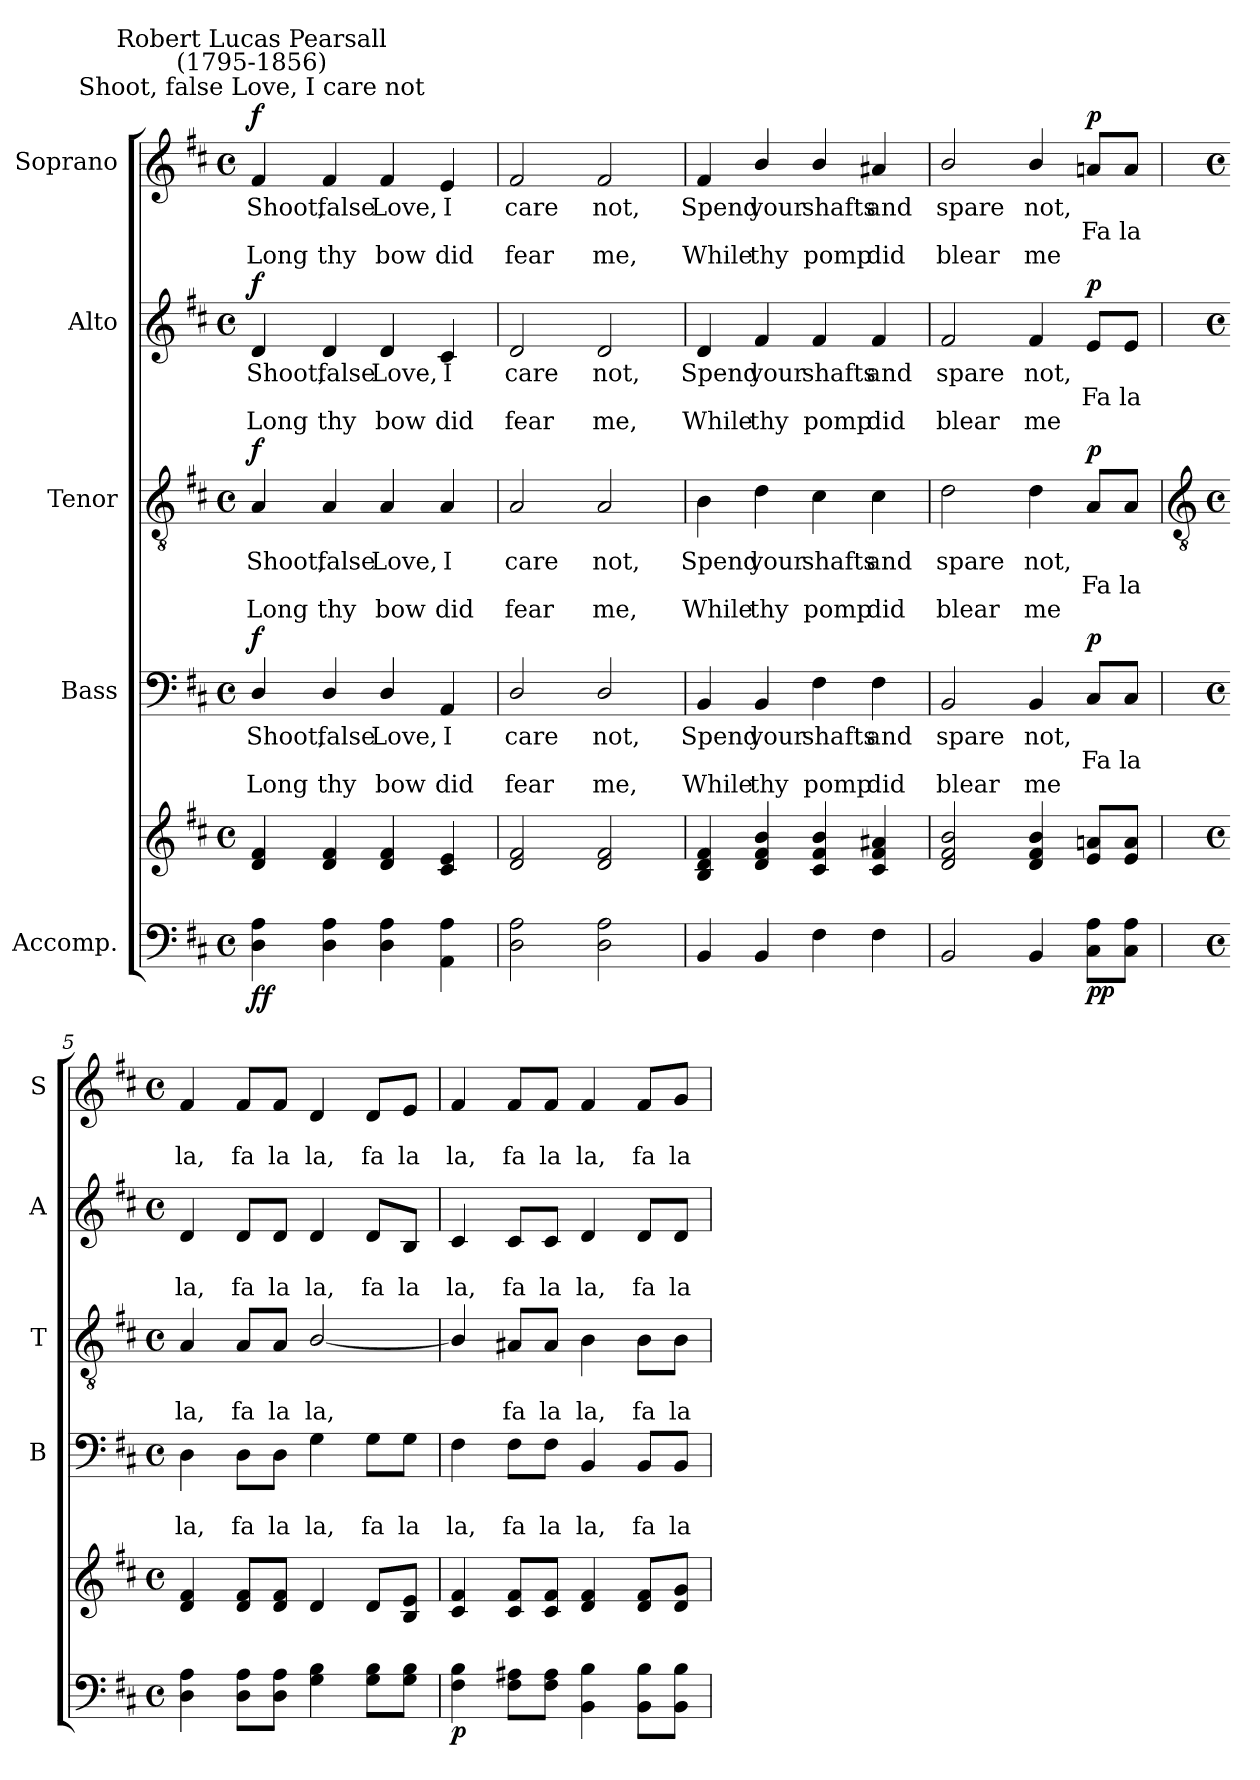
**kern	**kern	**dynam	**kern	**text	**text	**text	**dynam	**kern	**text	**text	**text	**dynam	**kern	**text	**text	**text	**dynam	**kern	**text	**text	**text	**dynam
*part5	*part5	*part5	*part4	*part4	*part4	*part4	*part4	*part3	*part3	*part3	*part3	*part3	*part2	*part2	*part2	*part2	*part2	*part1	*part1	*part1	*part1	*part1
*staff6	*staff5	*staff5/6	*staff4	*staff4	*staff4	*staff4	*staff4	*staff3	*staff3	*staff3	*staff3	*staff3	*staff2	*staff2	*staff2	*staff2	*staff2	*staff1	*staff1	*staff1	*staff1	*staff1
*I"Accomp.	*	*	*I"Bass	*	*	*	*	*I"Tenor	*	*	*	*	*I"Alto	*	*	*	*	*I"Soprano	*	*	*	*
*	*	*	*I'B	*	*	*	*	*I'T	*	*	*	*	*I'A	*	*	*	*	*I'S	*	*	*	*
*clefF4	*clefG2	*	*clefF4	*	*	*	*	*clefGv2	*	*	*	*	*clefG2	*	*	*	*	*clefG2	*	*	*	*
*k[f#c#]	*k[f#c#]	*	*k[f#c#]	*	*	*	*	*k[f#c#]	*	*	*	*	*k[f#c#]	*	*	*	*	*k[f#c#]	*	*	*	*
*D:	*D:	*	*D:	*	*	*	*	*D:	*	*	*	*	*D:	*	*	*	*	*D:	*	*	*	*
*M4/4	*M4/4	*	*M4/4	*	*	*	*	*M4/4	*	*	*	*	*M4/4	*	*	*	*	*M4/4	*	*	*	*
*met(c)	*met(c)	*	*met(c)	*	*	*	*	*met(c)	*	*	*	*	*met(c)	*	*	*	*	*met(c)	*	*	*	*
=1	=1	=1	=1	=1	=1	=1	=1	=1	=1	=1	=1	=1	=1	=1	=1	=1	=1	=1	=1	=1	=1	=1
!	!	!	!	!	!	!	!	!	!	!	!	!	!	!	!	!	!	!LO:TX:a:cj:t=Shoot, false Love, I care not	!	!	!	!
!	!	!	!	!	!	!	!	!	!	!	!	!	!	!	!	!	!	!LO:TX:a:cj:t=Robert Lucas Pearsall\n(1795-1856)	!	!	!	!
!	!	!LO:DY:b=2	!	!LO:LY:b	!	!LO:LY:b	!	!	!LO:LY:b	!	!LO:LY:b	!	!	!LO:LY:b	!	!LO:LY:b	!	!	!LO:LY:b	!	!LO:LY:b	!
!	!	!LO:DY:n=1:b	!	!	!	!	!LO:DY:b	!	!	!	!	!LO:DY:b	!	!	!	!	!LO:DY:b	!	!	!	!	!LO:DY:b
4D\ 4A\	4d/ 4f#/	f f	4D/	Shoot,	.	Long	f	4A	Shoot,	.	Long	f	4d	Shoot,	.	Long	f	4f#/	Shoot,	.	Long	f
!	!	!	!	!LO:LY:b	!	!LO:LY:b	!	!	!LO:LY:b	!	!LO:LY:b	!	!	!LO:LY:b	!	!LO:LY:b	!	!	!LO:LY:b	!	!LO:LY:b	!
4D\ 4A\	4d 4f#	.	4D/	false	.	thy	.	4A	false	.	thy	.	4d	false	.	thy	.	4f#	false	.	thy	.
!	!	!	!	!LO:LY:b	!	!LO:LY:b	!	!	!LO:LY:b	!	!LO:LY:b	!	!	!LO:LY:b	!	!LO:LY:b	!	!	!LO:LY:b	!	!LO:LY:b	!
4D\ 4A\	4d 4f#	.	4D/	Love,	.	bow	.	4A	Love,	.	bow	.	4d	Love,	.	bow	.	4f#	Love,	.	bow	.
!	!	!	!	!LO:LY:b	!	!LO:LY:b	!	!	!LO:LY:b	!	!LO:LY:b	!	!	!LO:LY:b	!	!LO:LY:b	!	!	!LO:LY:b	!	!LO:LY:b	!
4AA 4A	4c# 4e	.	4AA	I	.	did	.	4A	I	.	did	.	4c#	I	.	did	.	4e	I	.	did	.
=2	=2	=2	=2	=2	=2	=2	=2	=2	=2	=2	=2	=2	=2	=2	=2	=2	=2	=2	=2	=2	=2	=2
!	!	!	!	!LO:LY:b	!	!LO:LY:b	!	!	!LO:LY:b	!	!LO:LY:b	!	!	!LO:LY:b	!	!LO:LY:b	!	!	!LO:LY:b	!	!LO:LY:b	!
2D\ 2A\	2d 2f#	.	2D/	care	.	fear	.	2A	care	.	fear	.	2d	care	.	fear	.	2f#	care	.	fear	.
!	!	!	!	!LO:LY:b	!	!LO:LY:b	!	!	!LO:LY:b	!	!LO:LY:b	!	!	!LO:LY:b	!	!LO:LY:b	!	!	!LO:LY:b	!	!LO:LY:b	!
2D\ 2A\	2d 2f#	.	2D/	not,	.	me,	.	2A	not,	.	me,	.	2d	not,	.	me,	.	2f#	not,	.	me,	.
=3	=3	=3	=3	=3	=3	=3	=3	=3	=3	=3	=3	=3	=3	=3	=3	=3	=3	=3	=3	=3	=3	=3
!	!	!	!	!LO:LY:b	!	!LO:LY:b	!	!	!LO:LY:b	!	!LO:LY:b	!	!	!LO:LY:b	!	!LO:LY:b	!	!	!LO:LY:b	!	!LO:LY:b	!
4BB	4B 4d 4f#	.	4BB	Spend	.	While	.	4B	Spend	.	While	.	4d	Spend	.	While	.	4f#	Spend	.	While	.
!	!	!	!	!LO:LY:b	!	!LO:LY:b	!	!	!LO:LY:b	!	!LO:LY:b	!	!	!LO:LY:b	!	!LO:LY:b	!	!	!LO:LY:b	!	!LO:LY:b	!
4BB	4d/ 4f#/ 4b/	.	4BB	your	.	thy	.	4d	your	.	thy	.	4f#	your	.	thy	.	4b/	your	.	thy	.
!	!	!	!	!LO:LY:b	!	!LO:LY:b	!	!	!LO:LY:b	!	!LO:LY:b	!	!	!LO:LY:b	!	!LO:LY:b	!	!	!LO:LY:b	!	!LO:LY:b	!
4F#	4c#/ 4f#/ 4b/	.	4F#	shafts	.	pomp	.	4c#	shafts	.	pomp	.	4f#	shafts	.	pomp	.	4b/	shafts	.	pomp	.
!	!	!	!	!LO:LY:b	!	!LO:LY:b	!	!	!LO:LY:b	!	!LO:LY:b	!	!	!LO:LY:b	!	!LO:LY:b	!	!	!LO:LY:b	!	!LO:LY:b	!
4F#	4c# 4f# 4a#X	.	4F#	and	.	did	.	4c#	and	.	did	.	4f#	and	.	did	.	4a#X	and	.	did	.
=4	=4	=4	=4	=4	=4	=4	=4	=4	=4	=4	=4	=4	=4	=4	=4	=4	=4	=4	=4	=4	=4	=4
!	!	!	!	!LO:LY:b	!	!LO:LY:b	!	!	!LO:LY:b	!	!LO:LY:b	!	!	!LO:LY:b	!	!LO:LY:b	!	!	!LO:LY:b	!	!LO:LY:b	!
2BB	2d/ 2f#/ 2b/	.	2BB	spare	.	blear	.	2d	spare	.	blear	.	2f#	spare	.	blear	.	2b/	spare	.	blear	.
!	!	!	!	!LO:LY:b	!	!LO:LY:b	!	!	!LO:LY:b	!	!LO:LY:b	!	!	!LO:LY:b	!	!LO:LY:b	!	!	!LO:LY:b	!	!LO:LY:b	!
4BB	4d/ 4f#/ 4b/	.	4BB	not,	.	me	.	4d	not,	.	me	.	4f#	not,	.	me	.	4b/	not,	.	me	.
!	!	!LO:DY:b=2	!	!	!LO:LY:b	!	!	!	!	!LO:LY:b	!	!	!	!	!LO:LY:b	!	!	!	!	!LO:LY:b	!	!
!	!	!LO:DY:n=1:b	!	!	!	!	!LO:DY:b	!	!	!	!	!LO:DY:b	!	!	!	!	!LO:DY:b	!	!	!	!	!LO:DY:b
8C# 8AL	8e 8anL	p p	8C#/L	.	Fa	.	p	8A/L	.	Fa	.	p	8e/L	.	Fa	.	p	8an/L	.	Fa	.	p
!	!	!	!	!	!LO:LY:b	!	!	!	!	!LO:LY:b	!	!	!	!	!LO:LY:b	!	!	!	!	!LO:LY:b	!	!
8C# 8AJ	8e 8aJ	.	8C#/J	.	la	.	.	8A/J	.	la	.	.	8e/J	.	la	.	.	8a/J	.	la	.	.
!!LO:LB:g=z
=5	=5	=5	=5	=5	=5	=5	=5	=5	=5	=5	=5	=5	=5	=5	=5	=5	=5	=5	=5	=5	=5	=5
*	*	*	*	*	*	*	*	*clefGv2	*	*	*	*	*	*	*	*	*	*	*	*	*	*
*M4/4	*M4/4	*	*M4/4	*	*	*	*	*M4/4	*	*	*	*	*M4/4	*	*	*	*	*M4/4	*	*	*	*
*met(c)	*met(c)	*	*met(c)	*	*	*	*	*met(c)	*	*	*	*	*met(c)	*	*	*	*	*met(c)	*	*	*	*
*^	*^	*	*	*	*	*	*	*	*	*	*	*	*	*	*	*	*	*	*	*	*	*
!	!	!	!	!	!	!	!LO:LY:b	!	!	!	!	!LO:LY:b	!	!	!	!	!LO:LY:b	!	!	!	!	!LO:LY:b	!	!
2.ryy	4D\ 4A\	4d 4f#	1ryy	.	4D	.	la,	.	.	4A	.	la,	.	.	4d	.	la,	.	.	4f#	.	la,	.	.
!	!	!	!	!	!	!	!LO:LY:b	!	!	!	!	!LO:LY:b	!	!	!	!	!LO:LY:b	!	!	!	!	!LO:LY:b	!	!
.	8D\ 8A\L	8d 8f#L	.	.	8D\L	.	fa	.	.	8A/L	.	fa	.	.	8d/L	.	fa	.	.	8f#/L	.	fa	.	.
!	!	!	!	!	!	!	!LO:LY:b	!	!	!	!	!LO:LY:b	!	!	!	!	!LO:LY:b	!	!	!	!	!LO:LY:b	!	!
.	8D\ 8A\J	8d 8f#J	.	.	8D\J	.	la	.	.	8A/J	.	la	.	.	8d/J	.	la	.	.	8f#/J	.	la	.	.
!	!	!	!	!	!	!	!LO:LY:b	!	!	!	!	!LO:LY:b	!	!	!	!	!LO:LY:b	!	!	!	!	!LO:LY:b	!	!
.	4G\ 4B\	4d	.	.	4G	.	la,	.	.	[2B/	.	la,	.	.	4d	.	la,	.	.	4d	.	la,	.	.
!	!	!	!	!	!	!	!LO:LY:b	!	!	!	!	!	!	!	!	!	!LO:LY:b	!	!	!	!	!LO:LY:b	!	!
4ryy	8G\ 8B\L	8dL	.	.	8G\L	.	fa	.	.	.	.	.	.	.	8d/L	.	fa	.	.	8d/L	.	fa	.	.
!	!	!	!	!	!	!	!LO:LY:b	!	!	!	!	!	!	!	!	!	!LO:LY:b	!	!	!	!	!LO:LY:b	!	!
.	8G\ 8B\J	8B 8eJ	.	.	8G\J	.	la	.	.	.	.	.	.	.	8B/J	.	la	.	.	8e/J	.	la	.	.
=6	=6	=6	=6	=6	=6	=6	=6	=6	=6	=6	=6	=6	=6	=6	=6	=6	=6	=6	=6	=6	=6	=6	=6	=6
!	!	!	!	!LO:DY:b=2	!	!	!LO:LY:b	!	!	!	!	!	!	!	!	!	!LO:LY:b	!	!	!	!	!LO:LY:b	!	!
1ryy	4F#\ 4B\	4c# 4f#	1ryy	p	4F#	.	la,	.	.	4B/]	.	.	.	.	4c#	.	la,	.	.	4f#	.	la,	.	.
!	!	!	!	!	!	!	!LO:LY:b	!	!	!	!	!LO:LY:b	!	!	!	!	!LO:LY:b	!	!	!	!	!LO:LY:b	!	!
.	8F#\ 8A#X\L	8c# 8f#L	.	.	8F#\L	.	fa	.	.	8A#X/L	.	fa	.	.	8c#/L	.	fa	.	.	8f#/L	.	fa	.	.
!	!	!	!	!	!	!	!LO:LY:b	!	!	!	!	!LO:LY:b	!	!	!	!	!LO:LY:b	!	!	!	!	!LO:LY:b	!	!
.	8F#\ 8A#\J	8c# 8f#J	.	.	8F#\J	.	la	.	.	8A#/J	.	la	.	.	8c#/J	.	la	.	.	8f#/J	.	la	.	.
!	!	!	!	!	!	!	!LO:LY:b	!	!	!	!	!LO:LY:b	!	!	!	!	!LO:LY:b	!	!	!	!	!LO:LY:b	!	!
.	4BB\ 4B\	4d 4f#	.	.	4BB	.	la,	.	.	4B	.	la,	.	.	4d	.	la,	.	.	4f#	.	la,	.	.
!	!	!	!	!	!	!	!LO:LY:b	!	!	!	!	!LO:LY:b	!	!	!	!	!LO:LY:b	!	!	!	!	!LO:LY:b	!	!
.	8BB\ 8B\L	8d 8f#L	.	.	8BB/L	.	fa	.	.	8B\L	.	fa	.	.	8d/L	.	fa	.	.	8f#/L	.	fa	.	.
!	!	!	!	!	!	!	!LO:LY:b	!	!	!	!	!LO:LY:b	!	!	!	!	!LO:LY:b	!	!	!	!	!LO:LY:b	!	!
.	8BB\ 8B\J	8d 8gJ	.	.	8BB/J	.	la	.	.	8B\J	.	la	.	.	8d/J	.	la	.	.	8g/J	.	la	.	.
*v	*v	*	*	*	*	*	*	*	*	*	*	*	*	*	*	*	*	*	*	*	*	*	*	*
*	*v	*v	*	*	*	*	*	*	*	*	*	*	*	*	*	*	*	*	*	*	*	*	*
=	=	=	=	=	=	=	=	=	=	=	=	=	=	=	=	=	=	=	=	=	=	=
*-	*-	*-	*-	*-	*-	*-	*-	*-	*-	*-	*-	*-	*-	*-	*-	*-	*-	*-	*-	*-	*-	*-
